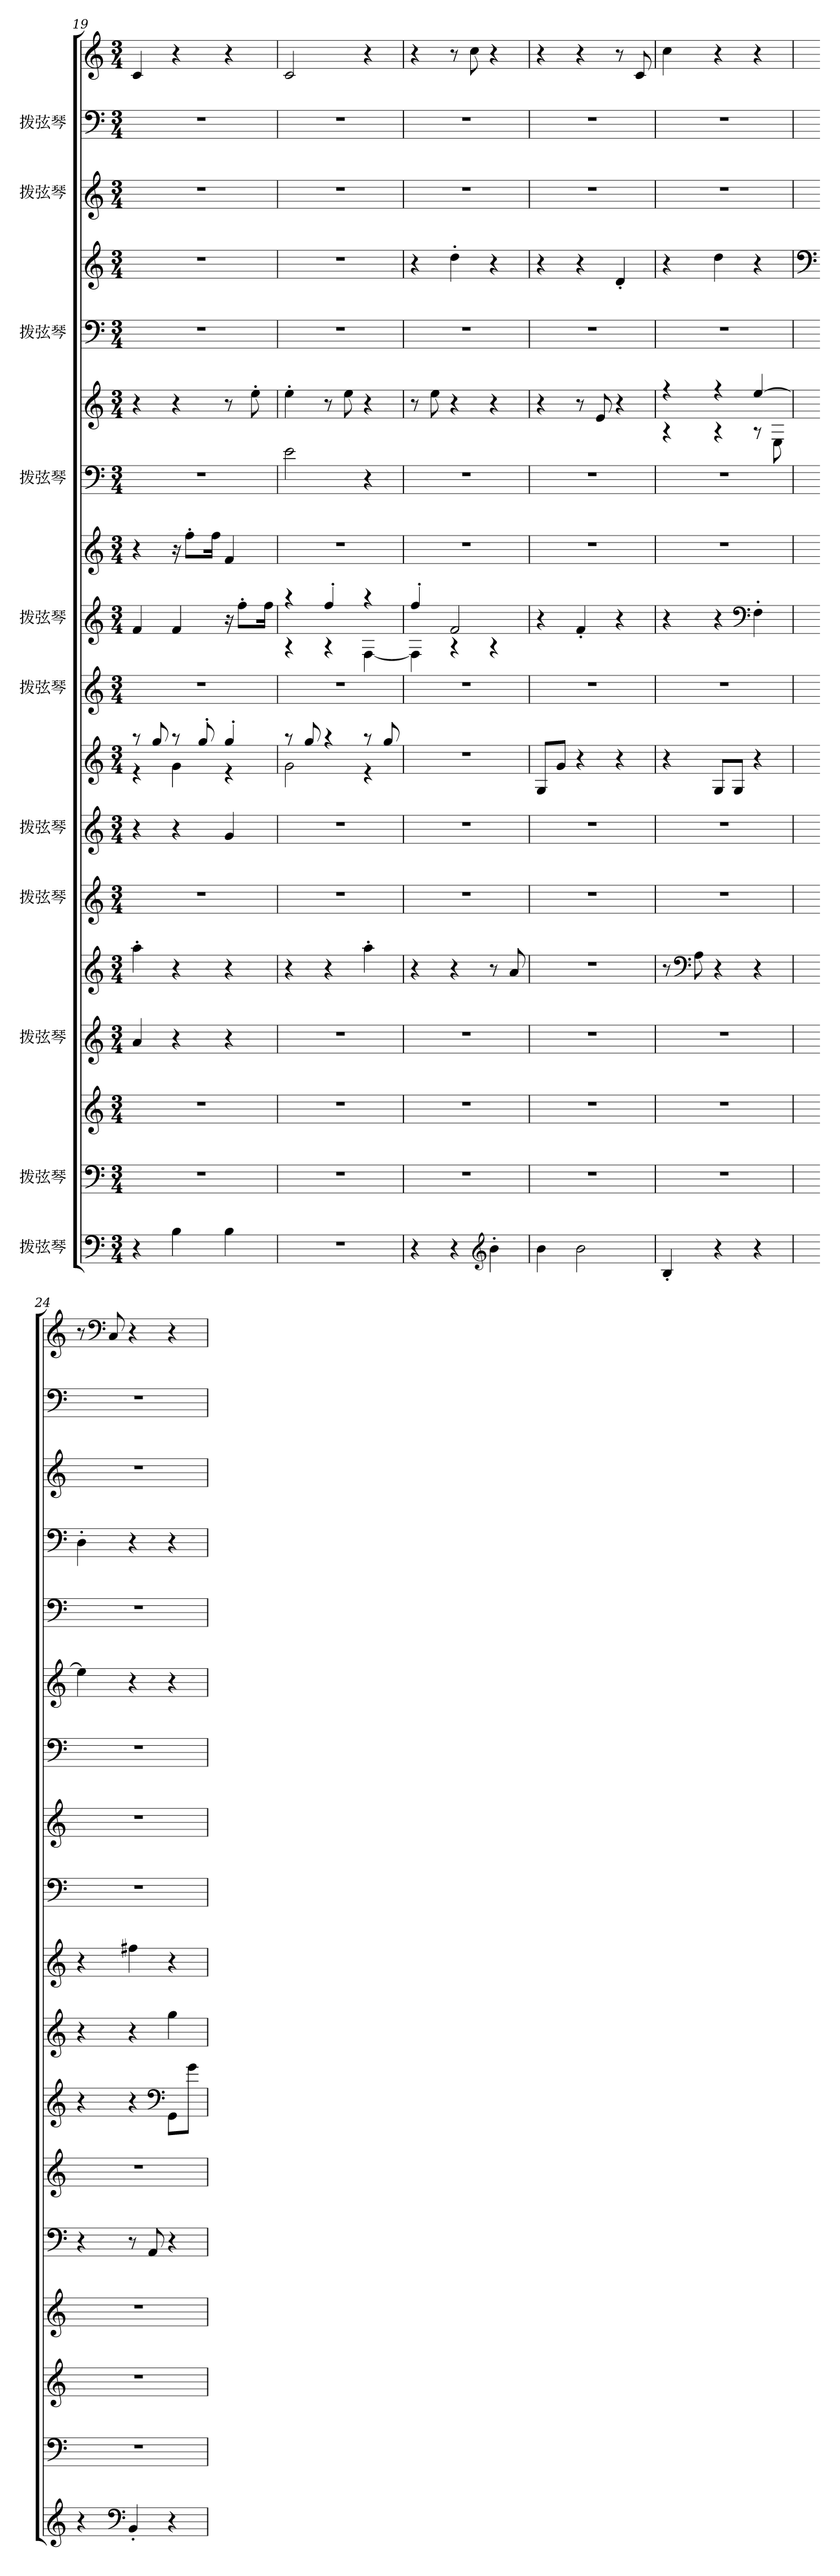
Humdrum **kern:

**kern	**kern	**kern	**kern	**kern	**kern	**kern	**kern	**kern	**kern	**kern	**kern	**kern	**kern	**kern	**kern	**kern	**kern
*part11	*part10	*part10	*part9	*part9	*part8	*part7	*part7	*part6	*part5	*part5	*part4	*part4	*part3	*part3	*part2	*part1	*part1
*staff18	*staff17	*staff16	*staff15	*staff14	*staff13	*staff12	*staff11	*staff10	*staff9	*staff8	*staff7	*staff6	*staff5	*staff4	*staff3	*staff2	*staff1
*I"拨弦琴	*I"拨弦琴	*	*I"拨弦琴	*	*I"拨弦琴	*I"拨弦琴	*	*I"拨弦琴	*I"拨弦琴	*	*I"拨弦琴	*	*I"拨弦琴	*	*I"拨弦琴	*I"拨弦琴	*
!!LO:PB:g=z
*clefF4	*clefF4	*clefG2	*clefG2	*clefG2	*clefG2	*clefG2	*clefG2	*clefG2	*clefG2	*clefG2	*clefF4	*clefG2	*clefF4	*clefG2	*clefG2	*clefF4	*clefG2
*k[]	*k[]	*k[]	*k[]	*k[]	*k[]	*k[]	*k[]	*k[]	*k[]	*k[]	*k[]	*k[]	*k[]	*k[]	*k[]	*k[]	*k[]
*M3/4	*M3/4	*M3/4	*M3/4	*M3/4	*M3/4	*M3/4	*M3/4	*M3/4	*M3/4	*M3/4	*M3/4	*M3/4	*M3/4	*M3/4	*M3/4	*M3/4	*M3/4
=19	=19	=19	=19	=19	=19	=19	=19	=19	=19	=19	=19	=19	=19	=19	=19	=19	=19
*	*	*	*	*	*	*	*^	*	*	*	*	*	*	*	*	*	*
4r	2.r	2.r	4a/	4aa'\	2.r	4r	8r	4r	2.r	4f/	4r	2.r	4r	2.r	2.r	2.r	2.r	4c/
.	.	.	.	.	.	.	8gg/	.	.	.	.	.	.	.	.	.	.	.
4B\	.	.	4r	4r	.	4r	8r	4g\	.	4f/	16r	.	4r	.	.	.	.	4r
.	.	.	.	.	.	.	.	.	.	.	8ff'\L	.	.	.	.	.	.	.
.	.	.	.	.	.	.	8gg'/	.	.	.	.	.	.	.	.	.	.	.
.	.	.	.	.	.	.	.	.	.	.	16ff\Jk	.	.	.	.	.	.	.
4B\	.	.	4r	4r	.	4g/	4gg'/	4r	.	16r	4f/	.	8r	.	.	.	.	4r
.	.	.	.	.	.	.	.	.	.	8ff'\L	.	.	.	.	.	.	.	.
.	.	.	.	.	.	.	.	.	.	.	.	.	8ee'\	.	.	.	.	.
.	.	.	.	.	.	.	.	.	.	16ff\Jk	.	.	.	.	.	.	.	.
=20	=20	=20	=20	=20	=20	=20	=20	=20	=20	=20	=20	=20	=20	=20	=20	=20	=20	=20
*	*	*	*	*	*	*	*	*	*	*^	*	*	*	*	*	*	*	*
2.r	2.r	2.r	2.r	4r	2.r	2.r	8r	2g\	2.r	4r	4r	2.r	2e\	4ee'\	2.r	2.r	2.r	2.r	2c/
.	.	.	.	.	.	.	8gg/	.	.	.	.	.	.	.	.	.	.	.	.
.	.	.	.	4r	.	.	4r	.	.	4ff'/	4r	.	.	8r	.	.	.	.	.
.	.	.	.	.	.	.	.	.	.	.	.	.	.	8ee\	.	.	.	.	.
.	.	.	.	4aa'\	.	.	8r	4r	.	4r	[4F\	.	4r	4r	.	.	.	.	4r
.	.	.	.	.	.	.	8gg/	.	.	.	.	.	.	.	.	.	.	.	.
*	*	*	*	*	*	*	*v	*v	*	*	*	*	*	*	*	*	*	*	*
=21	=21	=21	=21	=21	=21	=21	=21	=21	=21	=21	=21	=21	=21	=21	=21	=21	=21	=21
4r	2.r	2.r	2.r	4r	2.r	2.r	2.r	2.r	4ff'/	4F\]	2.r	2.r	8r	2.r	4r	2.r	2.r	4r
.	.	.	.	.	.	.	.	.	.	.	.	.	8ee\	.	.	.	.	.
4r	.	.	.	4r	.	.	.	.	2f/	4r	.	.	4r	.	4dd'\	.	.	8r
.	.	.	.	.	.	.	.	.	.	.	.	.	.	.	.	.	.	8cc\
*clefG2	*	*	*	*	*	*	*	*	*	*	*	*	*	*	*	*	*	*
4b'\	.	.	.	8r	.	.	.	.	.	4r	.	.	4r	.	4r	.	.	4r
.	.	.	.	8a/	.	.	.	.	.	.	.	.	.	.	.	.	.	.
*	*	*	*	*	*	*	*	*	*v	*v	*	*	*	*	*	*	*	*
=22	=22	=22	=22	=22	=22	=22	=22	=22	=22	=22	=22	=22	=22	=22	=22	=22	=22
4b\	2.r	2.r	2.r	2.r	2.r	2.r	8G/L	2.r	4r	2.r	2.r	4r	2.r	4r	2.r	2.r	4r
.	.	.	.	.	.	.	8g/J	.	.	.	.	.	.	.	.	.	.
2b\	.	.	.	.	.	.	4r	.	4f'/	.	.	8r	.	4r	.	.	4r
.	.	.	.	.	.	.	.	.	.	.	.	8e/	.	.	.	.	.
.	.	.	.	.	.	.	4r	.	4r	.	.	4r	.	4d'/	.	.	8r
.	.	.	.	.	.	.	.	.	.	.	.	.	.	.	.	.	8c/
=23	=23	=23	=23	=23	=23	=23	=23	=23	=23	=23	=23	=23	=23	=23	=23	=23	=23
*	*	*	*	*	*	*	*	*	*	*	*	*^	*	*	*	*	*
4B'/	2.r	2.r	2.r	8r	2.r	2.r	4r	2.r	4r	2.r	2.r	4r	4r	2.r	4r	2.r	2.r	4cc\
*	*	*	*	*clefF4	*	*	*	*	*	*	*	*	*	*	*	*	*	*
.	.	.	.	8A\	.	.	.	.	.	.	.	.	.	.	.	.	.	.
4r	.	.	.	4r	.	.	8G/L	.	4r	.	.	4r	4r	.	4dd\	.	.	4r
.	.	.	.	.	.	.	8G/J	.	.	.	.	.	.	.	.	.	.	.
*	*	*	*	*	*	*	*	*	*clefF4	*	*	*	*	*	*	*	*	*
4r	.	.	.	4r	.	.	4r	.	4F'\	.	.	[4ee/	8r	.	4r	.	.	4r
.	.	.	.	.	.	.	.	.	.	.	.	.	8E\	.	.	.	.	.
*	*	*	*	*	*	*	*	*	*	*	*	*v	*v	*	*	*	*	*
!!LO:PB:g=z
=24	=24	=24	=24	=24	=24	=24	=24	=24	=24	=24	=24	=24	=24	=24	=24	=24	=24
*	*	*	*	*	*	*	*	*	*	*	*	*	*	*clefF4	*	*	*
4r	2.r	2.r	2.r	4r	2.r	4r	4r	4r	2.r	2.r	2.r	4ee\]	2.r	4D'\	2.r	2.r	8r
*	*	*	*	*	*	*	*	*	*	*	*	*	*	*	*	*	*clefF4
.	.	.	.	.	.	.	.	.	.	.	.	.	.	.	.	.	8C/
*clefF4	*	*	*	*	*	*	*	*	*	*	*	*	*	*	*	*	*
4BB'/	.	.	.	8r	.	4r	4r	4ff#X\	.	.	.	4r	.	4r	.	.	4r
.	.	.	.	8AA/	.	.	.	.	.	.	.	.	.	.	.	.	.
*	*	*	*	*	*	*clefF4	*	*	*	*	*	*	*	*	*	*	*
4r	.	.	.	4r	.	8GG\L	4gg\	4r	.	.	.	4r	.	4r	.	.	4r
.	.	.	.	.	.	8g\J	.	.	.	.	.	.	.	.	.	.	.
=	=	=	=	=	=	=	=	=	=	=	=	=	=	=	=	=	=
*-	*-	*-	*-	*-	*-	*-	*-	*-	*-	*-	*-	*-	*-	*-	*-	*-	*-
